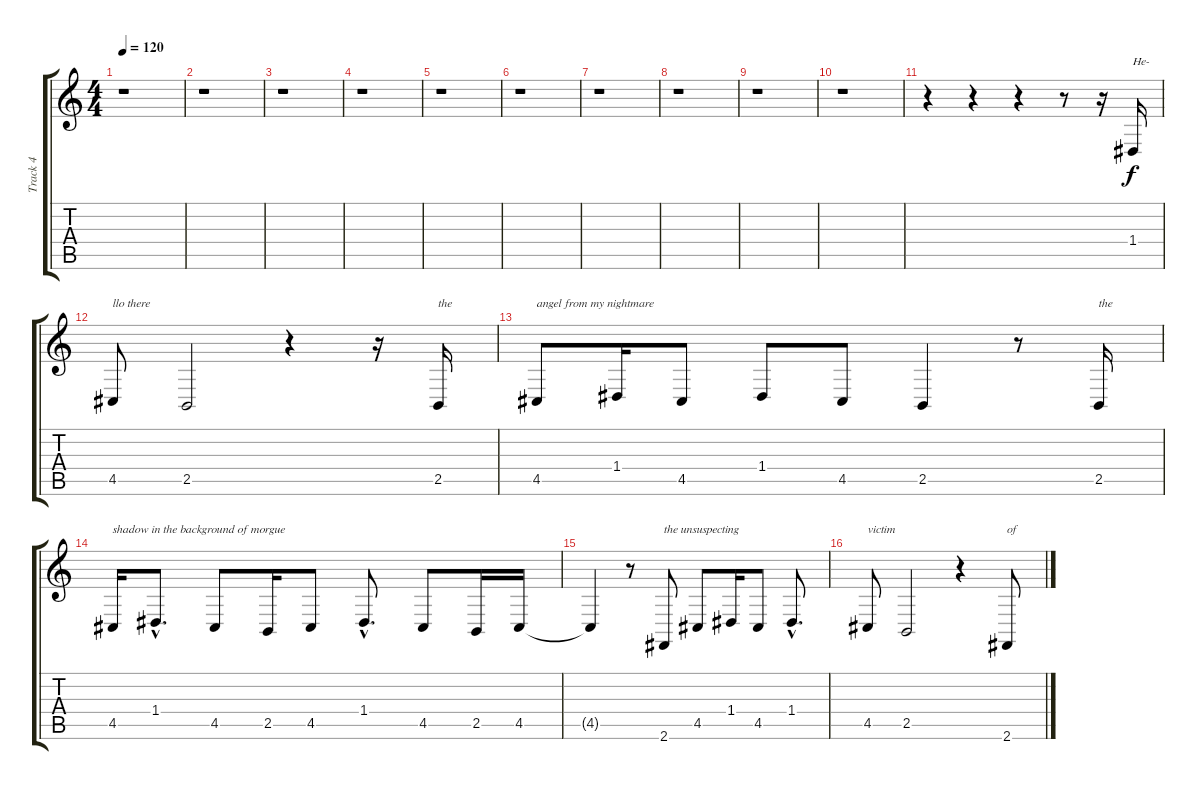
\track ("Track 4" "Track 4") {instrument cello}
\staff {score tabs}
\tuning (E4 B3 G3 D3 A2 E2) {hide}
\ts (4 4)
\tempo 120
\clef g2
\ks c
r.1{dy f instrument cello} |
r.1 |
r.1 |
r.1 |
r.1 |
r.1 |
r.1 |
r.1 |
r.1 |
r.1 |
r.4 r.4 r.4 r.8 r.16 1.4.16{txt "He-"} |
4.5.8{txt "llo there"} 2.5.2 r.4 r.16 2.5.16{txt "the"} |
4.5.8{txt "angel from my nightmare"} 1.4.16 4.5.8 1.4.8 4.5.8 2.5.4 r.8 2.5.16{txt "the"} |
4.5.16{txt "shadow in the background of morgue"} 1.4{hac}.8{d} 4.5.8 2.5.16 4.5.8 1.4{hac}.8{d} 4.5.8 2.5.16 4.5.16 |
4.5{t}.4 r.8 2.6.8{txt "the unsuspecting"} 4.5.8 1.4.16 4.5.8 1.4{hac}.8{d} |
4.5.8{txt "victim"} 2.5.2 r.4 2.6.8{txt "of"}
